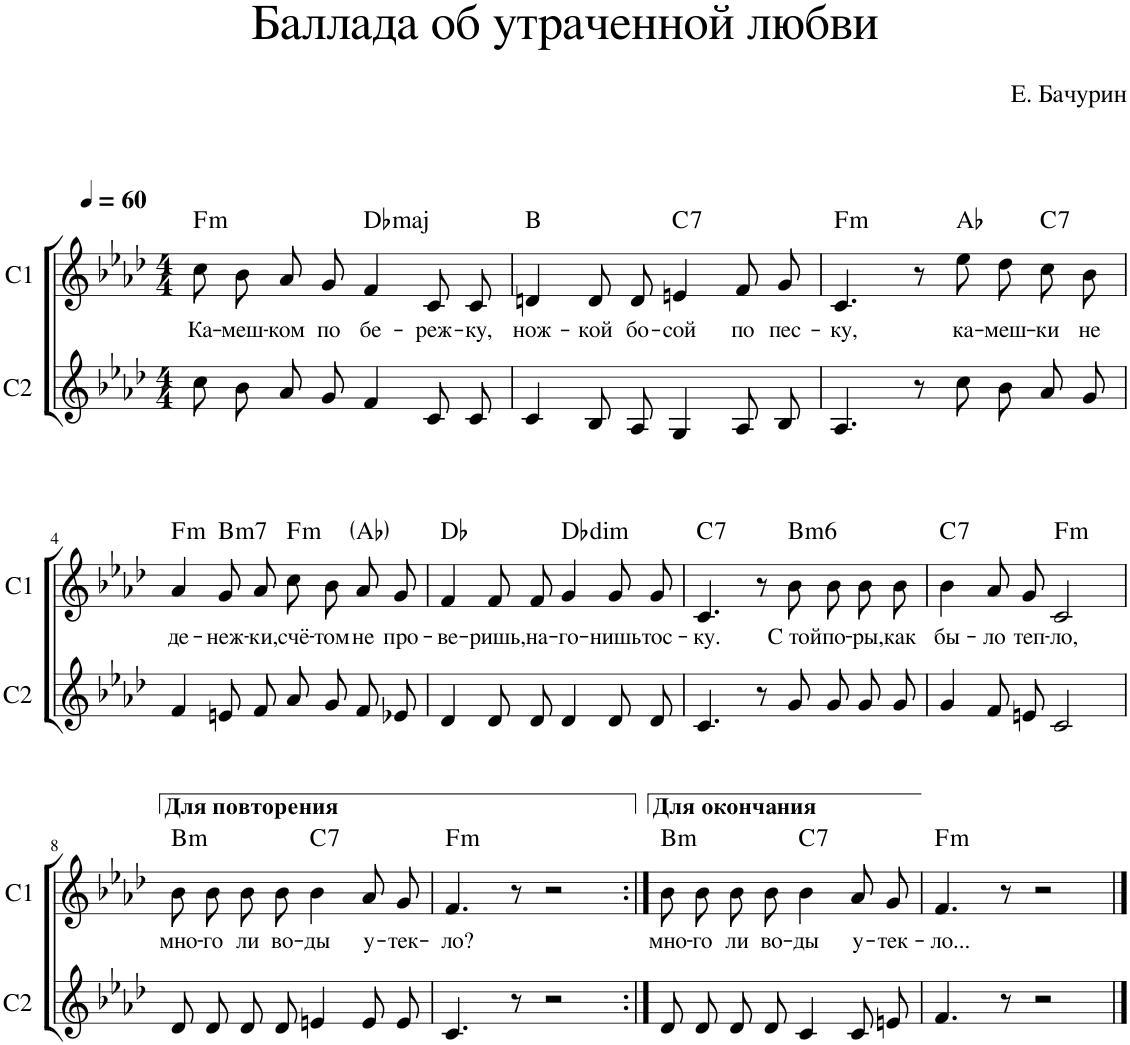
**kern	**kern	**text	**harte
*part2	*part1	*part1	*part1
*staff2	*staff1	*staff1	*
*I"С2	*I"С1	*	*
*clefG2	*clefG2	*	*
*k[b-e-a-d-]	*k[b-e-a-d-]	*	*
*M4/4	*M4/4	*	*
*MM60	*MM60	*	*
=1	=1	=1	=1
!	!	!LO:LY:b	!LO:H:kt=m
8cc\L	8cc\L	Ка-	F:min
!	!	!LO:LY:b	!
8b-\J	8b-\J	-меш-	.
!	!	!LO:LY:b	!
8a-/L	8a-/L	-ком	.
!	!	!LO:LY:b	!
8g/J	8g/J	по	.
!	!	!LO:LY:b	!LO:H:kt=maj
4f/	4f/	бе-	Db:maj
!	!	!LO:LY:b	!
8c/L	8c/L	-реж-	.
!	!	!LO:LY:b	!
8c/J	8c/J	-ку,	.
=2	=2	=2	=2
!	!	!LO:LY:b	!
4c/	4dn/	нож-	B:maj
!	!	!LO:LY:b	!
8B-/L	8d/L	-кой	.
!	!	!LO:LY:b	!
8A-/J	8d/J	бо-	.
!	!	!LO:LY:b	!LO:H:kt=7
4G/	4en/	-сой	C:7
!	!	!LO:LY:b	!
8A-/L	8f/L	по	.
!	!	!LO:LY:b	!
8B-/J	8g/J	пес-	.
=3	=3	=3	=3
!	!	!LO:LY:b	!LO:H:kt=m
4.A-/	4.c/	-ку,	F:min
8r	8r	.	.
!	!	!LO:LY:b	!
8cc\L	8ee-\L	ка-	Ab:maj
!	!	!LO:LY:b	!
8b-\J	8dd-\J	-меш-	.
!	!	!LO:LY:b	!LO:H:kt=7
8a-/L	8cc\L	-ки	C:7
!	!	!LO:LY:b	!
8g/J	8b-\J	не	.
!!LO:LB:g=z
=4	=4	=4	=4
!	!	!LO:LY:b	!LO:H:kt=m
4f/	4a-/	де-	F:min
!	!	!LO:LY:b	!LO:H:kt=m7
8en/L	8g/L	-неж-	B:min7
!	!	!LO:LY:b	!
8f/J	8a-/J	-ки,	.
!	!	!LO:LY:b	!LO:H:kt=m
8a-/L	8cc\L	счё-	F:min
!	!	!LO:LY:b	!
8g/J	8b-\J	-том	.
!	!	!LO:LY:b	!
8f/L	8a-/L	не	Ab:maj
!	!	!LO:LY:b	!
8e-X/J	8g/J	про-	.
=5	=5	=5	=5
!	!	!LO:LY:b	!
4d-/	4f/	-ве-	Db:maj
!	!	!LO:LY:b	!
8d-/L	8f/L	-ришь,	.
!	!	!LO:LY:b	!
8d-/J	8f/J	на-	.
!	!	!LO:LY:b	!LO:H:kt=dim
4d-/	4g/	-го-	Db:dim
!	!	!LO:LY:b	!
8d-/L	8g/L	-нишь	.
!	!	!LO:LY:b	!
8d-/J	8g/J	тос-	.
=6	=6	=6	=6
!	!	!LO:LY:b	!LO:H:kt=7
4.c/	4.c/	-ку.	C:7
8r	8r	.	.
!	!	!LO:LY:b	!LO:H:kt=m6
8g/L	8b-\L	С той	B:min6
!	!	!LO:LY:b	!
8g/J	8b-\J	по-	.
!	!	!LO:LY:b	!
8g/L	8b-\L	-ры,	.
!	!	!LO:LY:b	!
8g/J	8b-\J	как	.
=7	=7	=7	=7
!	!	!LO:LY:b	!LO:H:kt=7
4g/	4b-\	бы-	C:7
!	!	!LO:LY:b	!
8f/L	8a-/L	-ло	.
!	!	!LO:LY:b	!
8en/J	8g/J	теп-	.
!	!	!LO:LY:b	!LO:H:kt=m
2c/	2c/	-ло,	F:min
!!LO:LB:g=z
=8	=8	=8	=8
!	!	!LO:LY:b	!LO:H:kt=m
8d-/L	8b-\L	мно-	B:min
!	!	!LO:LY:b	!
8d-/J	8b-\J	-го	.
!	!	!LO:LY:b	!
8d-/L	8b-\L	ли	.
!	!	!LO:LY:b	!
8d-/J	8b-\J	во-	.
!	!	!LO:LY:b	!LO:H:kt=7
4en/	4b-\	-ды	C:7
!	!	!LO:LY:b	!
8e/L	8a-/L	у-	.
!	!	!LO:LY:b	!
8e/J	8g/J	-тек-	.
=9	=9	=9	=9
!	!	!LO:LY:b	!LO:H:kt=m
4.c/	4.f/	-ло?	F:min
8r	8r	.	.
2r	2r	.	.
=10:|!	=10:|!	=10:|!	=10:|!
!	!	!LO:LY:b	!LO:H:kt=m
8d-/L	8b-\L	мно-	B:min
!	!	!LO:LY:b	!
8d-/J	8b-\J	-го	.
!	!	!LO:LY:b	!
8d-/L	8b-\L	ли	.
!	!	!LO:LY:b	!
8d-/J	8b-\J	во-	.
!	!	!LO:LY:b	!LO:H:kt=7
4c/	4b-\	-ды	C:7
!	!	!LO:LY:b	!
8c/L	8a-/L	у-	.
!	!	!LO:LY:b	!
8en/J	8g/J	-тек-	.
=11	=11	=11	=11
!	!	!LO:LY:b	!LO:H:kt=m
4.f/	4.f/	-ло...	F:min
8r	8r	.	.
2r	2r	.	.
==	==	==	==
*-	*-	*-	*-
